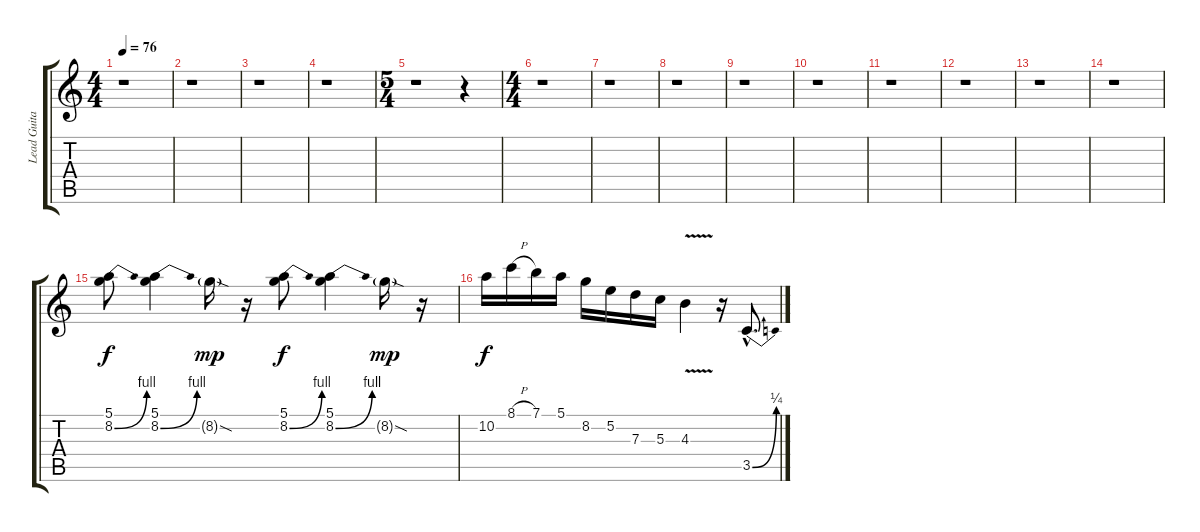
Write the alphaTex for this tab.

\track ("Lead Guitar" "Lead Guita") {instrument distortionguitar}
\staff {score tabs}
\tuning (E4 B3 G3 D3 A2 E2) {hide}
\ts (4 4)
\tempo 76
\clef g2
\ks c
r.1{dy f} |
r.1 |
r.1 |
r.1 |
\ts (5 4)
r.1 r.4 |
\ts (4 4)
r.1 |
r.1 |
r.1 |
r.1 |
r.1 |
r.1 |
r.1 |
r.1 |
r.1 |
(5.1 8.2{be (bend 0 0 60 4)}).8 (5.1 8.2{be (bend 0 0 60 4)}).4 8.2{sod g}.16{dy mp} r.16 (5.1 8.2{be (bend 0 0 60 4)}).8{dy f} (5.1 8.2{be (bend 0 0 60 4)}).4 8.2{sod g}.16{dy mp} r.16 |
10.2.16{dy f} 8.1{h}.16 7.1.16 5.1.16 8.2.16 5.2.16 7.3.16 5.3.16 4.3{v}.4 r.16 3.5{be (bend 0 0 60 1) hac}.8{d}
